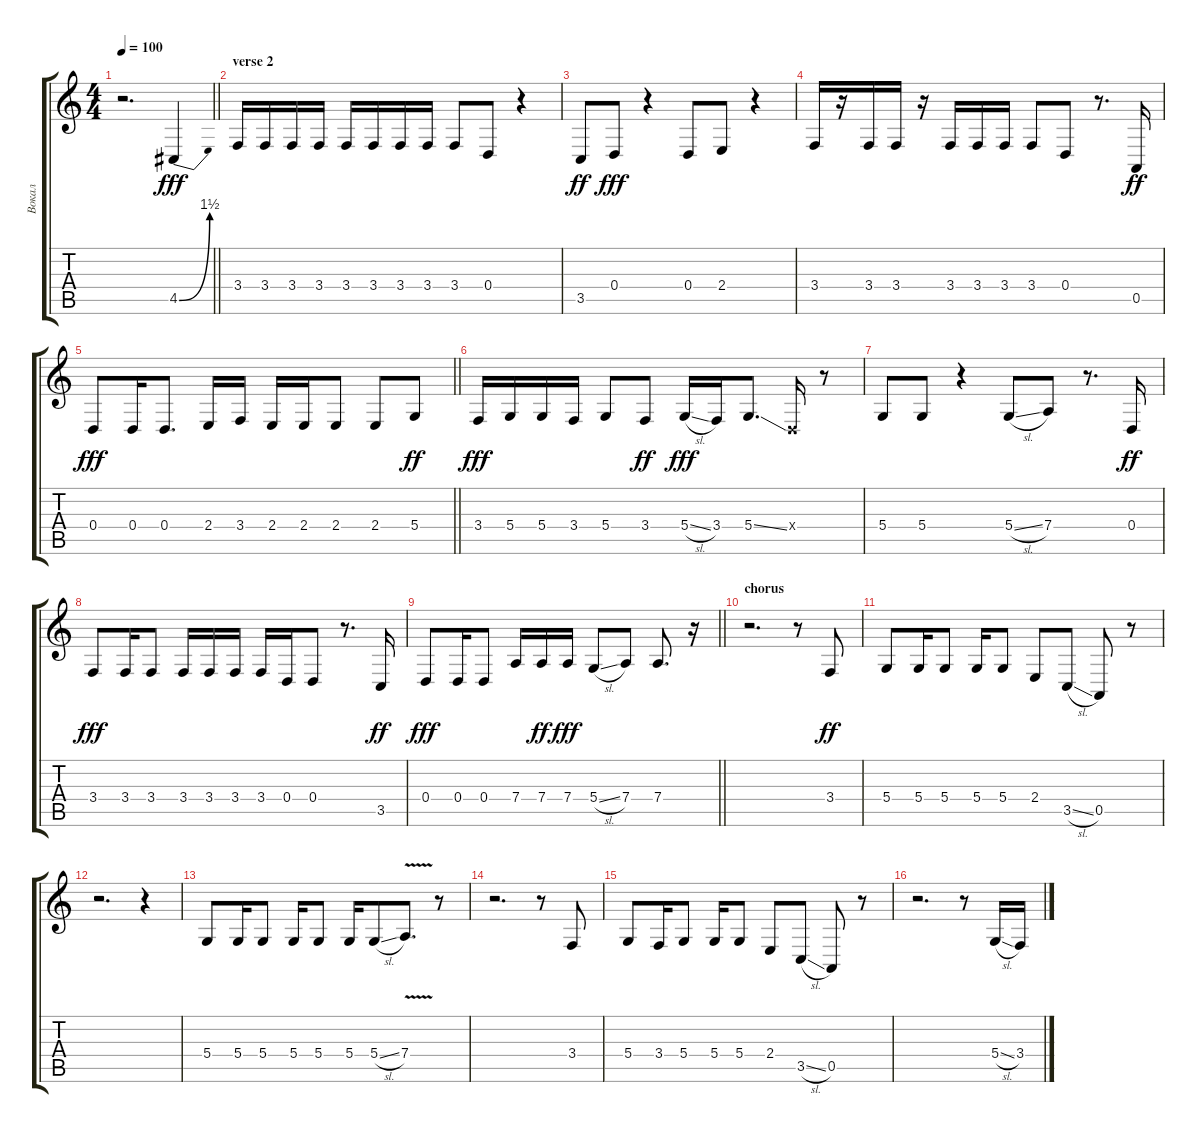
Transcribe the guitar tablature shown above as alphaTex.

\track ("Вокал" "Вокал") {instrument altosax}
\staff {score tabs}
\tuning (E4 B3 G3 D3 A2 D2) {hide}
\ts (4 4)
\tempo 100
\clef g2
\barLineRight lightlight
\ks c
r.2{d dy fff} 4.5{be (bend 0 0 60 6)}.4 |
\section ("" "verse 2")
3.4.16 3.4.16 3.4.16 3.4.16 3.4.16 3.4.16 3.4.16 3.4.16 3.4.8 0.4.8 r.4 |
3.5.8{dy ff} 0.4.8{dy fff} r.4 0.4.8 2.4.8 r.4 |
3.4.16 r.16 3.4.16 3.4.16 r.16 3.4.16 3.4.16 3.4.16 3.4.8 0.4.8 r.8{d} 0.5.16{dy ff} |
\barLineRight lightlight
0.4.8{dy fff} 0.4.16 0.4.8{d} 2.4.16 3.4.16 2.4.16 2.4.16 2.4.8 2.4.8 5.4.8{dy ff} |
3.4.16{dy fff} 5.4.16 5.4.16 3.4.16 5.4.8 3.4.8{dy ff} 5.4{sl}.16{dy fff} 3.4.16 5.4{ss}.8{d} 0.4{x}.16 r.8 |
5.4.8 5.4.8 r.4 5.4{sl}.8 7.4.8 r.8{d} 0.4.16{dy ff} |
3.4.8{dy fff} 3.4.16 3.4.8 3.4.16 3.4.16 3.4.16 3.4.16 0.4.16 0.4.8 r.8{d} 3.5.16{dy ff} |
\barLineRight lightlight
0.4.8{dy fff} 0.4.16 0.4.8 7.4.16 7.4.16{dy ff} 7.4.16{dy fff} 5.4{sl}.8 7.4.8 7.4.8{d} r.16 |
\section ("" "chorus")
r.2{d} r.8 3.4.8{dy ff} |
5.4.8 5.4.16 5.4.8 5.4.16 5.4.8 2.4.8 3.5{sl}.8 0.5.8 r.8 |
r.2{d} r.4 |
5.4.8 5.4.16 5.4.8 5.4.16 5.4.8 5.4.16 5.4{sl}.8 7.4{v}.8{d} r.8 |
r.2{d} r.8 3.4.8 |
5.4.8 3.4.16 5.4.8 5.4.16 5.4.8 2.4.8 3.5{sl}.8 0.5.8 r.8 |
r.2{d} r.8 5.4{sl}.16 3.4.16
